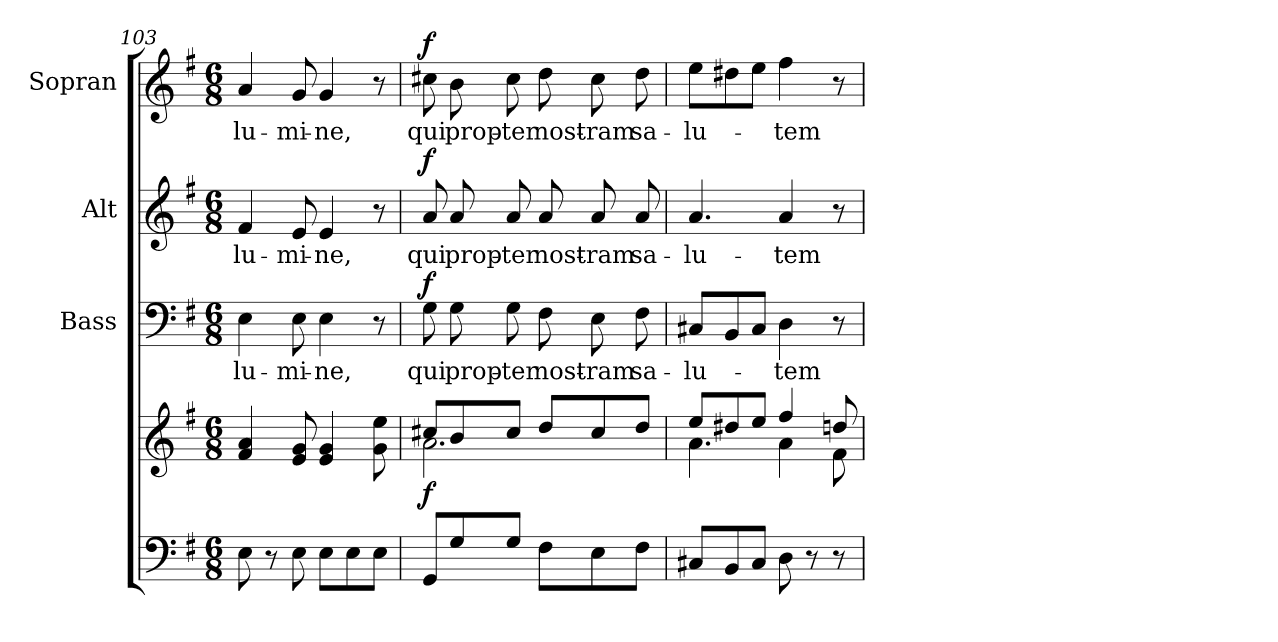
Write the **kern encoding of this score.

**kern	**kern	**dynam	**kern	**text	**dynam	**kern	**text	**dynam	**kern	**text	**dynam
*part4	*part4	*part4	*part3	*part3	*part3	*part2	*part2	*part2	*part1	*part1	*part1
*staff5	*staff4	*staff4/5	*staff3	*staff3	*staff3	*staff2	*staff2	*staff2	*staff1	*staff1	*staff1
*	*	*	*I"Bass	*	*	*I"Alt	*	*	*I"Sopran	*	*
*	*	*	*I'B.	*	*	*I'A.	*	*	*I'S.	*	*
*clefF4	*clefG2	*	*clefF4	*	*	*clefG2	*	*	*clefG2	*	*
*k[f#]	*k[f#]	*	*k[f#]	*	*	*k[f#]	*	*	*k[f#]	*	*
*G:	*G:	*	*G:	*	*	*G:	*	*	*G:	*	*
*M6/8	*M6/8	*	*M6/8	*	*	*M6/8	*	*	*M6/8	*	*
=103	=103	=103	=103	=103	=103	=103	=103	=103	=103	=103	=103
!	!	!	!	!LO:LY:b	!	!	!LO:LY:b	!	!	!LO:LY:b	!
8E\	4f#/ 4a/	.	4E\	lu-	.	4f#/	lu-	.	4a/	lu-	.
8r	.	.	.	.	.	.	.	.	.	.	.
!	!	!	!	!LO:LY:b	!	!	!LO:LY:b	!	!	!LO:LY:b	!
8E\	8e/ 8g/	.	8E\	-mi-	.	8e/	-mi-	.	8g/	-mi-	.
!	!	!	!	!LO:LY:b	!	!	!LO:LY:b	!	!	!LO:LY:b	!
8E\L	4e/ 4g/	.	4E\	-ne,	.	4e/	-ne,	.	4g/	-ne,	.
8E\	.	.	.	.	.	.	.	.	.	.	.
8E\J	8g\ 8ee\	.	8r	.	.	8r	.	.	8r	.	.
=104	=104	=104	=104	=104	=104	=104	=104	=104	=104	=104	=104
*	*^	*	*	*	*	*	*	*	*	*	*
!	!	!	!LO:DY:b	!	!LO:LY:b	!LO:DY:a	!	!LO:LY:b	!LO:DY:a	!	!LO:LY:b	!LO:DY:a
8GG/L	8cc#X/L	2.a\	f	8G\	qui	f	8a/	qui	f	8cc#X\	qui	f
!	!	!	!	!	!LO:LY:b	!	!	!LO:LY:b	!	!	!LO:LY:b	!
8G/	8b/	.	.	8G\	prop-	.	8a/	prop-	.	8b\	prop-	.
!	!	!	!	!	!LO:LY:b	!	!	!LO:LY:b	!	!	!LO:LY:b	!
8G/J	8cc#/J	.	.	8G\	-ter	.	8a/	-ter	.	8cc#\	-ter	.
!	!	!	!	!	!LO:LY:b	!	!	!LO:LY:b	!	!	!LO:LY:b	!
8F#\L	8dd/L	.	.	8F#\	nost-	.	8a/	nost-	.	8dd\	nost-	.
!	!	!	!	!	!LO:LY:b	!	!	!LO:LY:b	!	!	!LO:LY:b	!
8E\	8cc#/	.	.	8E\	-ram	.	8a/	-ram	.	8cc#\	-ram	.
!	!	!	!	!	!LO:LY:b	!	!	!LO:LY:b	!	!	!LO:LY:b	!
8F#\J	8dd/J	.	.	8F#\	sa-	.	8a/	sa-	.	8dd\	sa-	.
=105	=105	=105	=105	=105	=105	=105	=105	=105	=105	=105	=105	=105
!	!	!	!	!	!LO:LY:b	!	!	!LO:LY:b	!	!	!LO:LY:b	!
8C#X/L	8ee/L	4.a\	.	8C#X/L	-lu-	.	4.a/	-lu-	.	8ee\L	-lu-	.
8BB/	8dd#X/	.	.	8BB/	.	.	.	.	.	8dd#X\	.	.
8C#/J	8ee/J	.	.	8C#/J	.	.	.	.	.	8ee\J	.	.
!	!	!	!	!	!LO:LY:b	!	!	!LO:LY:b	!	!	!LO:LY:b	!
8D\	4ff#/	4a\	.	4D\	-tem	.	4a/	-tem	.	4ff#\	-tem	.
8r	.	.	.	.	.	.	.	.	.	.	.	.
8r	8ddn/	8f#\	.	8r	.	.	8r	.	.	8r	.	.
*	*v	*v	*	*	*	*	*	*	*	*	*	*
=	=	=	=	=	=	=	=	=	=	=	=
*-	*-	*-	*-	*-	*-	*-	*-	*-	*-	*-	*-
